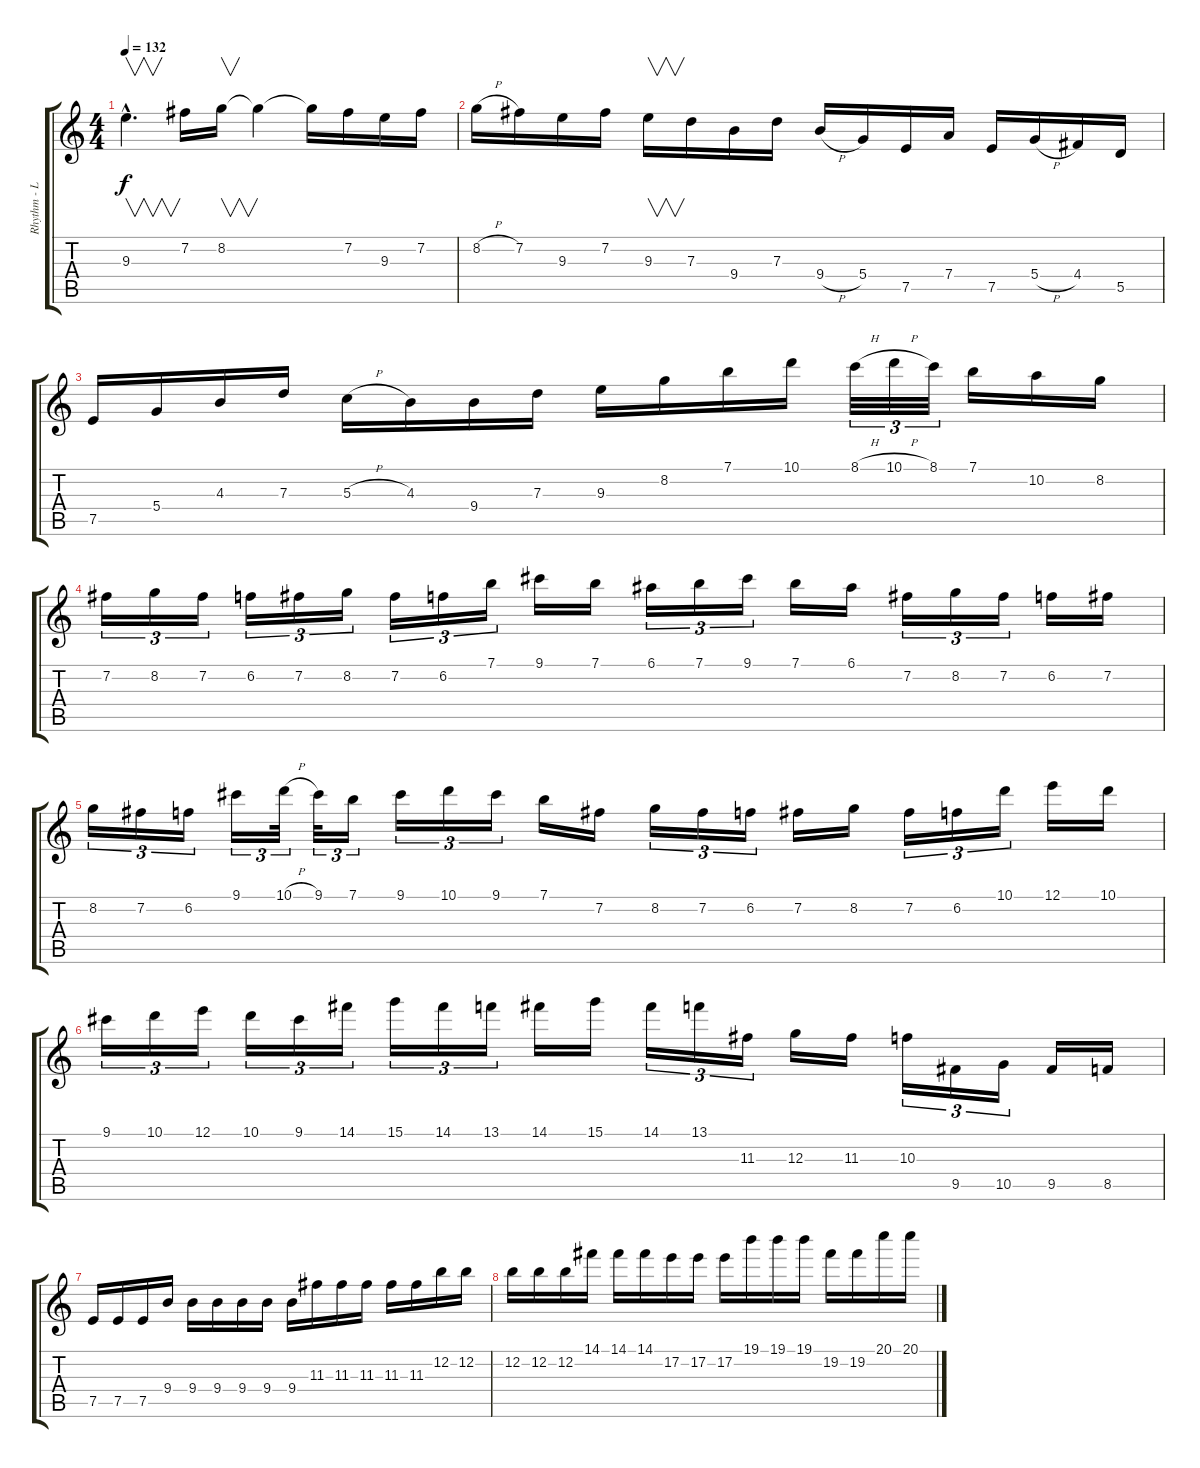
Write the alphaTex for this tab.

\track ("Rhythm - Lead Guitar" "Rhythm - L") {instrument distortionguitar}
\staff {score tabs}
\tuning (E4 B3 G3 D3 A2 E2) {hide}
\ts (4 4)
\tempo 132
\clef g2
\ks c
9.3{hac}.4{v d dy f} 7.2.16 8.2.16{v} 8.2{t}.4 8.2{t}.16 7.2.16 9.3.16 7.2.16 |
8.2{h}.16 7.2.16 9.3.16 7.2.16 9.3.16{v} 7.3.16 9.4.16 7.3.16 9.4{h}.16 5.4.16 7.5.16 7.4.16 7.5.16 5.4{h}.16 4.4.16 5.5.16 |
7.5.16 5.4.16 4.3.16 7.3.16 5.3{h}.16 4.3.16 9.4.16 7.3.16 9.3.16 8.2.16 7.1.16 10.1.16 8.1{h}.32{tu (3 2)} 10.1{h}.32{tu (3 2)} 8.1.32{tu (3 2)} 7.1.16 10.2.16 8.2.16 |
7.2.16{tu (3 2)} 8.2.16{tu (3 2)} 7.2.16{tu (3 2)} 6.2.16{tu (3 2)} 7.2.16{tu (3 2)} 8.2.16{tu (3 2)} 7.2.16{tu (3 2)} 6.2.16{tu (3 2)} 7.1.16{tu (3 2)} 9.1.16 7.1.16 6.1.16{tu (3 2)} 7.1.16{tu (3 2)} 9.1.16{tu (3 2)} 7.1.16 6.1.16 7.2.16{tu (3 2)} 8.2.16{tu (3 2)} 7.2.16{tu (3 2)} 6.2.16 7.2.16 |
8.2.16{tu (3 2)} 7.2.16{tu (3 2)} 6.2.16{tu (3 2)} 9.1.16{tu (3 2)} 10.1{h}.32{tu (3 2)} 9.1.32{tu (3 2)} 7.1.16{tu (3 2)} 9.1.16{tu (3 2)} 10.1.16{tu (3 2)} 9.1.16{tu (3 2)} 7.1.16 7.2.16 8.2.16{tu (3 2)} 7.2.16{tu (3 2)} 6.2.16{tu (3 2)} 7.2.16 8.2.16 7.2.16{tu (3 2)} 6.2.16{tu (3 2)} 10.1.16{tu (3 2)} 12.1.16 10.1.16 |
9.1.16{tu (3 2)} 10.1.16{tu (3 2)} 12.1.16{tu (3 2)} 10.1.16{tu (3 2)} 9.1.16{tu (3 2)} 14.1.16{tu (3 2)} 15.1.16{tu (3 2)} 14.1.16{tu (3 2)} 13.1.16{tu (3 2)} 14.1.16 15.1.16 14.1.16{tu (3 2)} 13.1.16{tu (3 2)} 11.3.16{tu (3 2)} 12.3.16 11.3.16 10.3.16{tu (3 2)} 9.5.16{tu (3 2)} 10.5.16{tu (3 2)} 9.5.16 8.5.16 |
7.5.16 7.5.16 7.5.16 9.4.16 9.4.16 9.4.16 9.4.16 9.4.16 9.4.16 11.3.16 11.3.16 11.3.16 11.3.16 11.3.16 12.2.16 12.2.16 |
12.2.16 12.2.16 12.2.16 14.1.16 14.1.16 14.1.16 17.2.16 17.2.16 17.2.16 19.1.16 19.1.16 19.1.16 19.2.16 19.2.16 20.1.16 20.1.16
